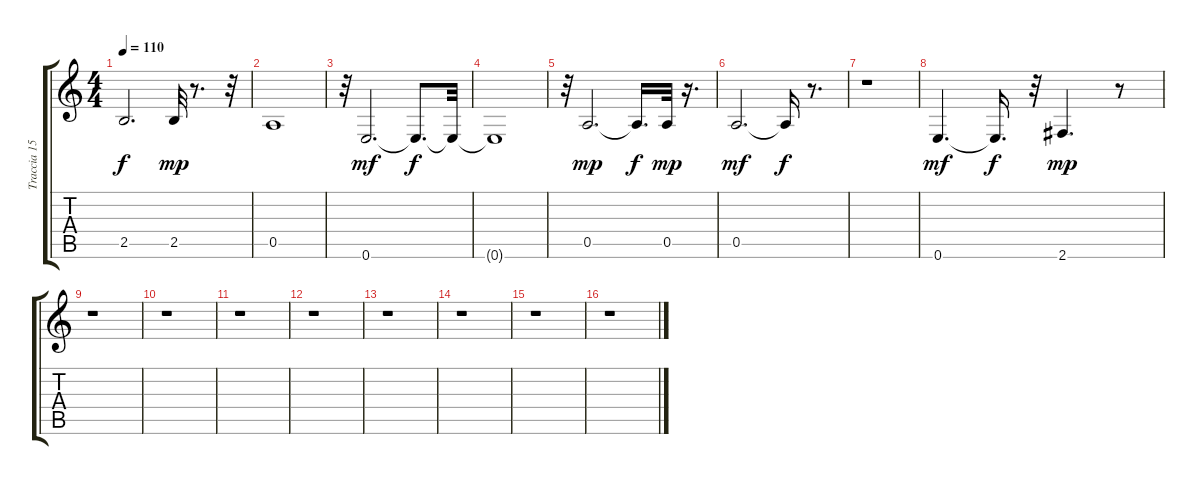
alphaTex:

\track ("Traccia 15" "Traccia 15") {instrument distortionguitar}
\staff {score tabs}
\tuning (E4 B3 G3 D3 A2 E2) {hide}
\ts (4 4)
\tempo 110
\clef g2
\ks c
2.5{t}.2{d dy f} 2.5.32{dy mp} r.8{d} r.32 |
0.5.1 |
r.32 0.6.2{d dy mf} 0.6{t}.8{d dy f} 0.6{t}.32 |
0.6{t}.1 |
r.32 0.5.2{d dy mp} 0.5{t}.16{d dy f} 0.5.32{dy mp} r.16{d} |
0.5.2{d dy mf} 0.5{t}.16{dy f} r.8{d} |
r.1 |
0.6.4{d dy mf} 0.6{t}.16{d dy f} r.32 2.6.4{d dy mp} r.8 |
r.1 |
r.1 |
r.1 |
r.1 |
r.1 |
r.1 |
r.1 |
r.1
